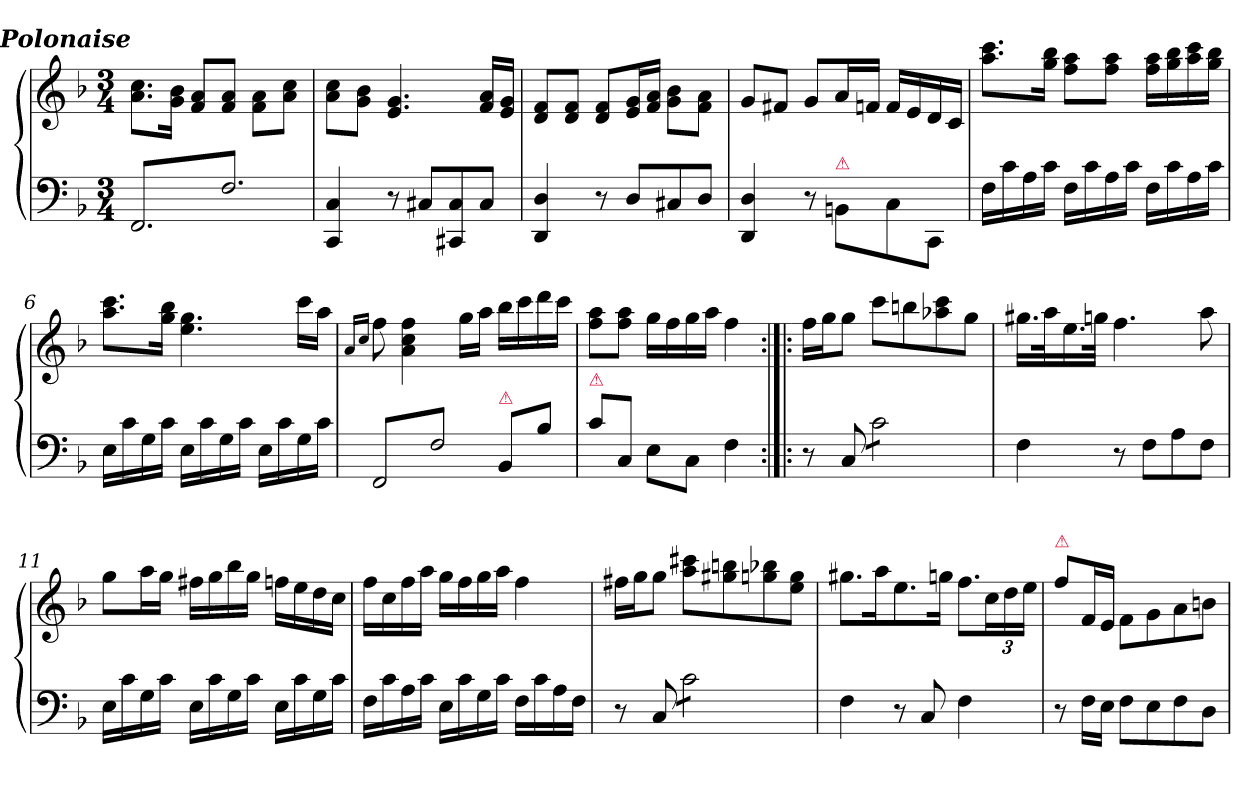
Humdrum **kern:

**kern	**kern
*part2	*part1
*staff2	*staff1
*clefF4	*clefG2
*k[b-]	*k[b-]
*M3/4	*M3/4
=1	=1
!	!LO:TX:a:Bi:rj:t=Polonaise
!LO:TX:a:color=crimson:t=⚠	!
*tremolo	*
8FF/L	8.a\ 8.cc\L
8F/	.
.	16g\ 16b-\Jk
8FF/	8f/ 8a/L
8F/	8f/ 8a/J
8FF/	8f\ 8a\L
8F/J	8a\ 8cc\J
*Xtremolo	*
=2	=2
4CC/ 4C/	8a\ 8cc\L
.	8g\ 8b-\J
8r	4.e/ 4.g/
8C#X/L	.
8CC#X/ 8C#/	.
8C#/J	16f/ 16a/LL
.	16e/ 16g/JJ
=3	=3
4DD/ 4D/	8d/ 8f/L
.	8d/ 8f/J
8r	8d/ 8f/L
8D/L	16e/ 16g/L
.	16f/ 16a/JJ
8C#X/	8g\ 8b-\L
8D/J	8f\ 8a\J
=4	=4
4DD/ 4D/	8g/L
.	8f#X/J
8r	8g/L
!LO:TX:a:color=crimson:t=⚠	!
8BBn\L	16a/L
.	16fn/JJ
8C\	16f/LL
.	16e/
8CC/J	16d/
.	16c/JJ
=5	=5
16F\LL	8.aa\ 8.ccc\L
16c\	.
16A\	.
16c\JJ	16gg\ 16bb-\Jk
16F\LL	8ff\ 8aa\L
16c\	.
16A\	8ff\ 8aa\J
16c\JJ	.
16F\LL	16ff\ 16aa\LL
16c\	16gg\ 16bb-\
16A\	16aa\ 16ccc\
16c\JJ	16gg\ 16bb-\JJ
=6	=6
16E\LL	8.aa\ 8.ccc\L
16c\	.
16G\	.
16c\JJ	16gg\ 16bb-\Jk
16E\LL	4.ee\ 4.gg\
16c\	.
16G\	.
16c\JJ	.
16E\LL	.
16c\	.
16G\	16ccc\LL
16c\JJ	16aa\JJ
=7	=7
.	16qqaLL
.	16qqccJJ
!LO:TX:a:color=crimson:t=⚠	!
*tremolo	*
8FF/L	8ff\
8F/	4a\ 4cc\ 4ff\
8FF/	.
8F/J	16gg\LL
*Xtremolo	*
.	16aa\JJ
!LO:TX:a:color=crimson:t=⚠	!
8BB-/L	16bb-\LL
.	16ccc\
8B-\J	16ddd\
.	16ccc\JJ
=8	=8
!LO:TX:a:color=crimson:t=⚠	!
8c\L	8ff\ 8aa\L
8C/J	8ff\ 8aa\J
8E\L	16gg\LL
.	16ff\
8C\J	16gg\
.	16aa\JJ
4F\	4ff\
=9:|!|:	=9:|!|:
8r	16ff\LL
.	16gg\J
8C/	8gg\J
*tremolo	*
8c\L	8ccc\L
8c\	8bbn\
8c\	8aa-X\ 8ccc\
8c\J	8gg\J
*Xtremolo	*
=10	=10
4F\	16.gg#X\LL
.	32aa\K
.	16.ee\
.	32ggn\JJk
8r	4.ff\
8F\L	.
8A\	.
8F\J	8aa\
=11	=11
16E\LL	8gg\L
16c\	.
16G\	16aa\L
16c\JJ	16gg\JJ
16E\LL	16ff#X\LL
16c\	16gg\
16G\	16bb-\
16c\JJ	16gg\JJ
16E\LL	16ffn\LL
16c\	16ee\
16G\	16dd\
16c\JJ	16cc\JJ
=12	=12
16F\LL	16ff\LL
16c\	16cc\
16A\	16ff\
16c\JJ	16aa\JJ
16E\LL	16gg\LL
16c\	16ff\
16G\	16gg\
16c\JJ	16aa\JJ
16F\LL	4ff\
16c\	.
16A\	.
16F\JJ	.
=13	=13
8r	16ff#X\LL
.	16gg\J
8C/	8gg\J
*tremolo	*
8c\L	8aa\ 8ccc#X\L
8c\	8gg#X\ 8bbn\
8c\	8ggn\ 8bb-X\
8c\J	8ee\ 8gg\J
*Xtremolo	*
=14	=14
4F\	8.gg#X\L
.	16aa\K
8r	8.ee\
8C/	.
.	16ggn\Jk
!	!LO:N:vis=8.
4F\	8ff\L
.	24cc\L
.	24dd\
.	24ee\JJ
=15	=15
!	!LO:TX:a:color=crimson:t=⚠
8r	8ff\L
16F\LL	16f/L
16E\JJ	16e/JJ
8F\L	8f\L
8E\	8g\
8F\	8a\
8D\J	8bn\J
=	=
*-	*-
